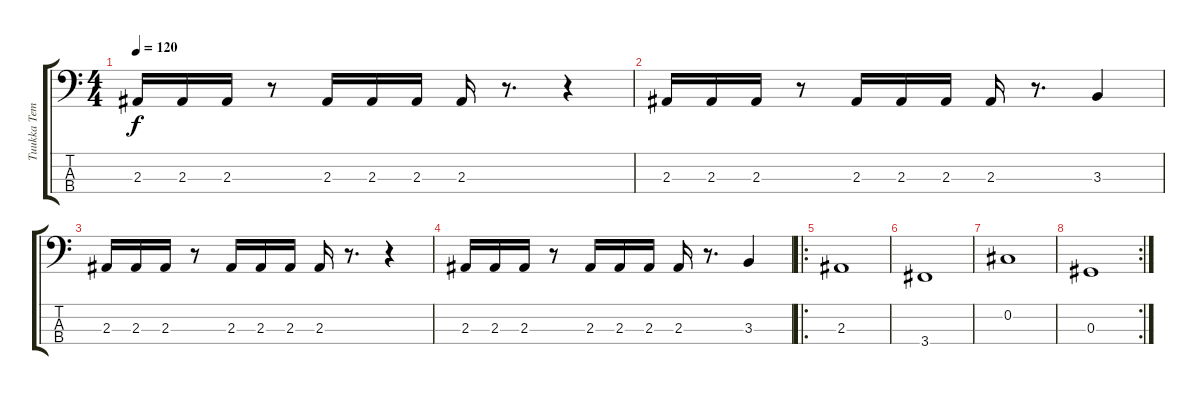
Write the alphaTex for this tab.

\track ("Tuukka Temonen" "Tuukka Tem") {instrument electricbasspick}
\staff {score tabs}
\tuning (Gb2 Db2 Ab1 Eb1) {hide}
\ts (4 4)
\tempo 120
\clef f4
\ks c
2.3.16{dy f} 2.3.16 2.3.16 r.8 2.3.16 2.3.16 2.3.16 2.3.16 r.8{d} r.4 |
2.3.16 2.3.16 2.3.16 r.8 2.3.16 2.3.16 2.3.16 2.3.16 r.8{d} 3.3.4 |
2.3.16 2.3.16 2.3.16 r.8 2.3.16 2.3.16 2.3.16 2.3.16 r.8{d} r.4 |
2.3.16 2.3.16 2.3.16 r.8 2.3.16 2.3.16 2.3.16 2.3.16 r.8{d} 3.3.4 |
\ro
2.3.1 |
3.4.1 |
0.2.1 |
\rc 2
0.3.1
